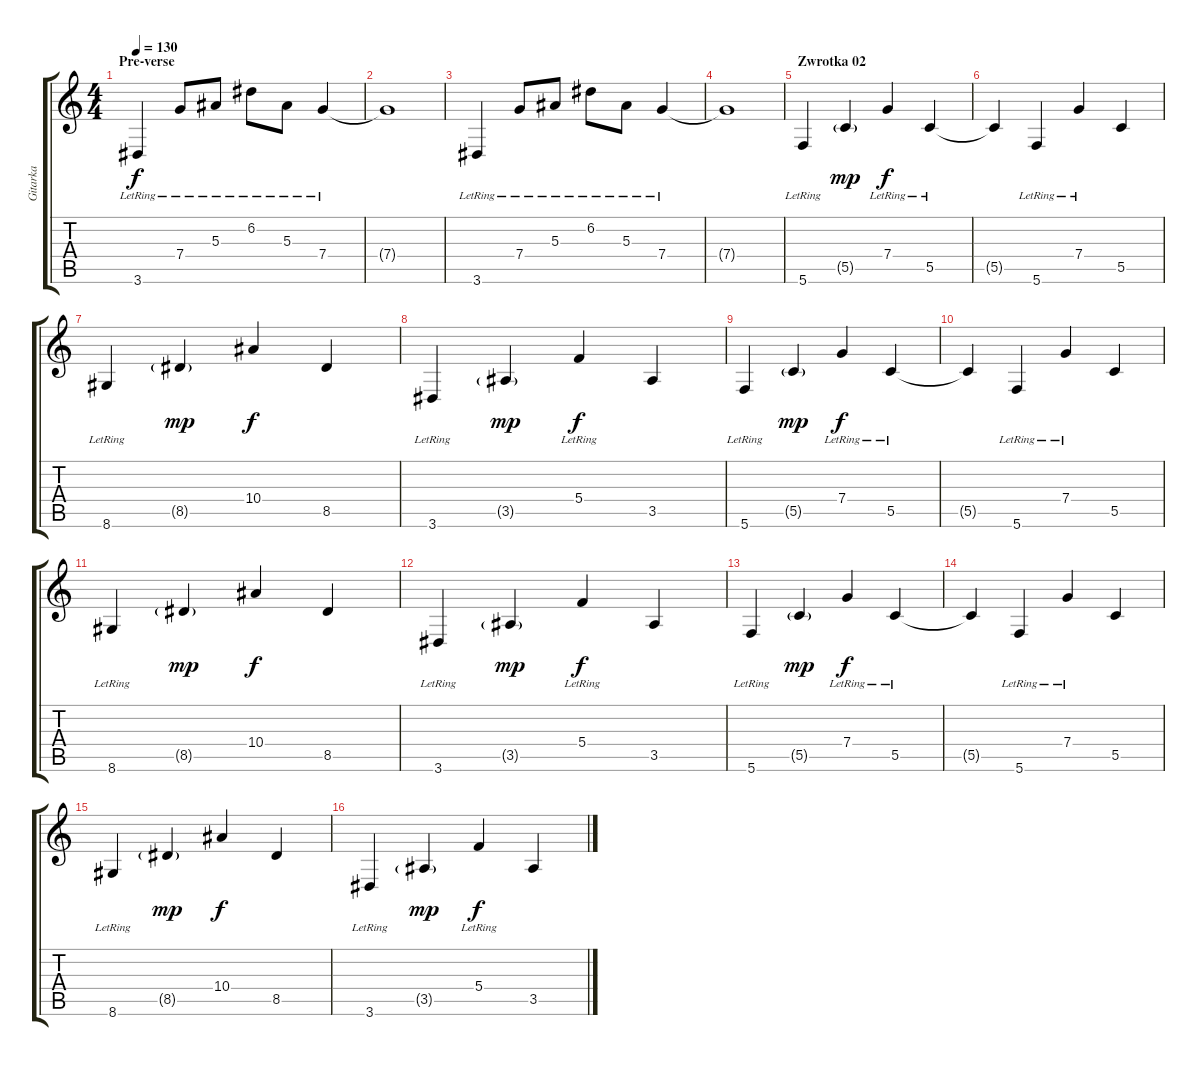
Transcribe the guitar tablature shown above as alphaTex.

\track ("Gitarka" "Gitarka") {instrument electricguitarjazz}
\staff {score tabs}
\tuning (D4 A3 F3 C3 G2 C2) {hide}
\ts (4 4)
\section ("" "Pre-verse")
\tempo 130
\clef g2
\ks c
3.6{lr}.4{dy f} 7.4{lr}.8 5.3{lr}.8 6.2{lr}.8 5.3{lr}.8 7.4{lr}.4 |
7.4{t}.1 |
3.6{lr}.4 7.4{lr}.8 5.3{lr}.8 6.2{lr}.8 5.3{lr}.8 7.4{lr}.4 |
7.4{t}.1 |
\section ("" "Zwrotka 02")
5.6{lr}.4 5.5{g}.4{dy mp} 7.4{lr}.4{dy f} 5.5{lr}.4 |
5.5{t}.4 5.6{lr}.4 7.4{lr}.4 5.5.4 |
8.6{lr}.4 8.5{g}.4{dy mp} 10.4.4{dy f} 8.5.4 |
3.6{lr}.4 3.5{g}.4{dy mp} 5.4{lr}.4{dy f} 3.5.4 |
5.6{lr}.4 5.5{g}.4{dy mp} 7.4{lr}.4{dy f} 5.5{lr}.4 |
5.5{t}.4 5.6{lr}.4 7.4{lr}.4 5.5.4 |
8.6{lr}.4 8.5{g}.4{dy mp} 10.4.4{dy f} 8.5.4 |
3.6{lr}.4 3.5{g}.4{dy mp} 5.4{lr}.4{dy f} 3.5.4 |
5.6{lr}.4 5.5{g}.4{dy mp} 7.4{lr}.4{dy f} 5.5{lr}.4 |
5.5{t}.4 5.6{lr}.4 7.4{lr}.4 5.5.4 |
8.6{lr}.4 8.5{g}.4{dy mp} 10.4.4{dy f} 8.5.4 |
3.6{lr}.4 3.5{g}.4{dy mp} 5.4{lr}.4{dy f} 3.5.4
